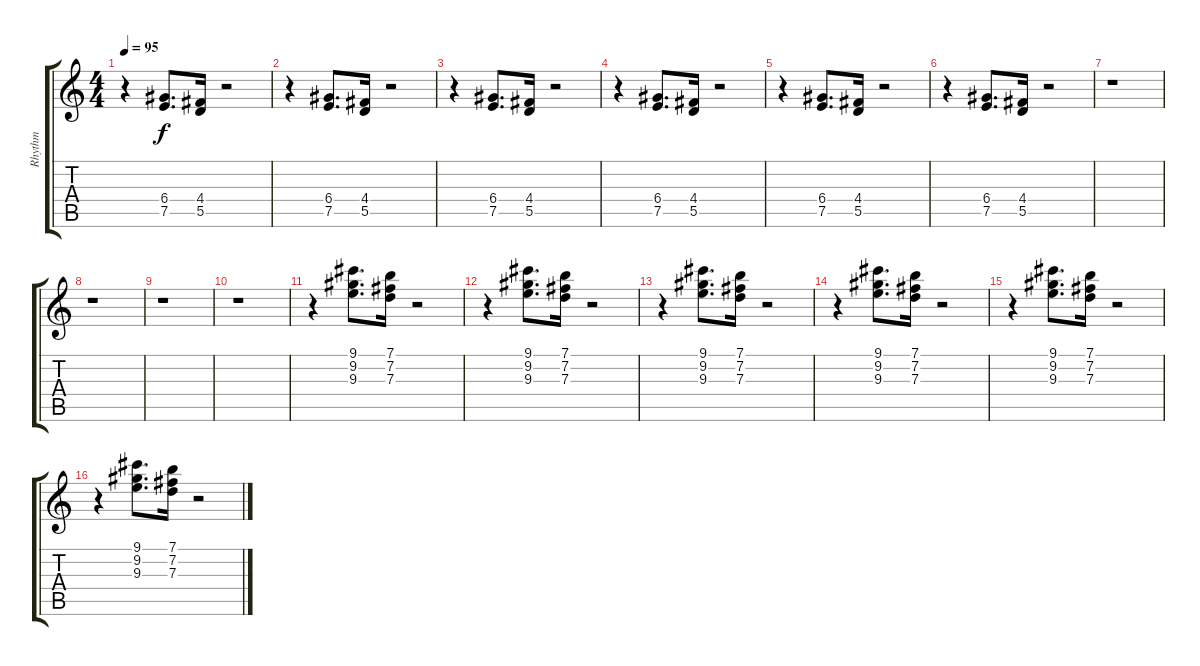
\track ("Rhythm" "Rhythm") {instrument electricguitarjazz}
\staff {score tabs}
\tuning (E4 B3 G3 D3 A2 E2) {hide}
\ts (4 4)
\tempo 95
\clef g2
\ks c
r.4{dy f} (6.4 7.5).8{d} (4.4 5.5).16 r.2 |
r.4 (6.4 7.5).8{d} (4.4 5.5).16 r.2 |
r.4 (6.4 7.5).8{d} (4.4 5.5).16 r.2 |
r.4 (6.4 7.5).8{d} (4.4 5.5).16 r.2 |
r.4 (6.4 7.5).8{d} (4.4 5.5).16 r.2 |
r.4 (6.4 7.5).8{d} (4.4 5.5).16 r.2 |
r.1 |
r.1 |
r.1 |
r.1 |
r.4 (9.1 9.2 9.3).8{d} (7.1 7.2 7.3).16 r.2 |
r.4 (9.1 9.2 9.3).8{d} (7.1 7.2 7.3).16 r.2 |
r.4 (9.1 9.2 9.3).8{d} (7.1 7.2 7.3).16 r.2 |
r.4 (9.1 9.2 9.3).8{d} (7.1 7.2 7.3).16 r.2 |
r.4 (9.1 9.2 9.3).8{d} (7.1 7.2 7.3).16 r.2 |
r.4 (9.1 9.2 9.3).8{d} (7.1 7.2 7.3).16 r.2
